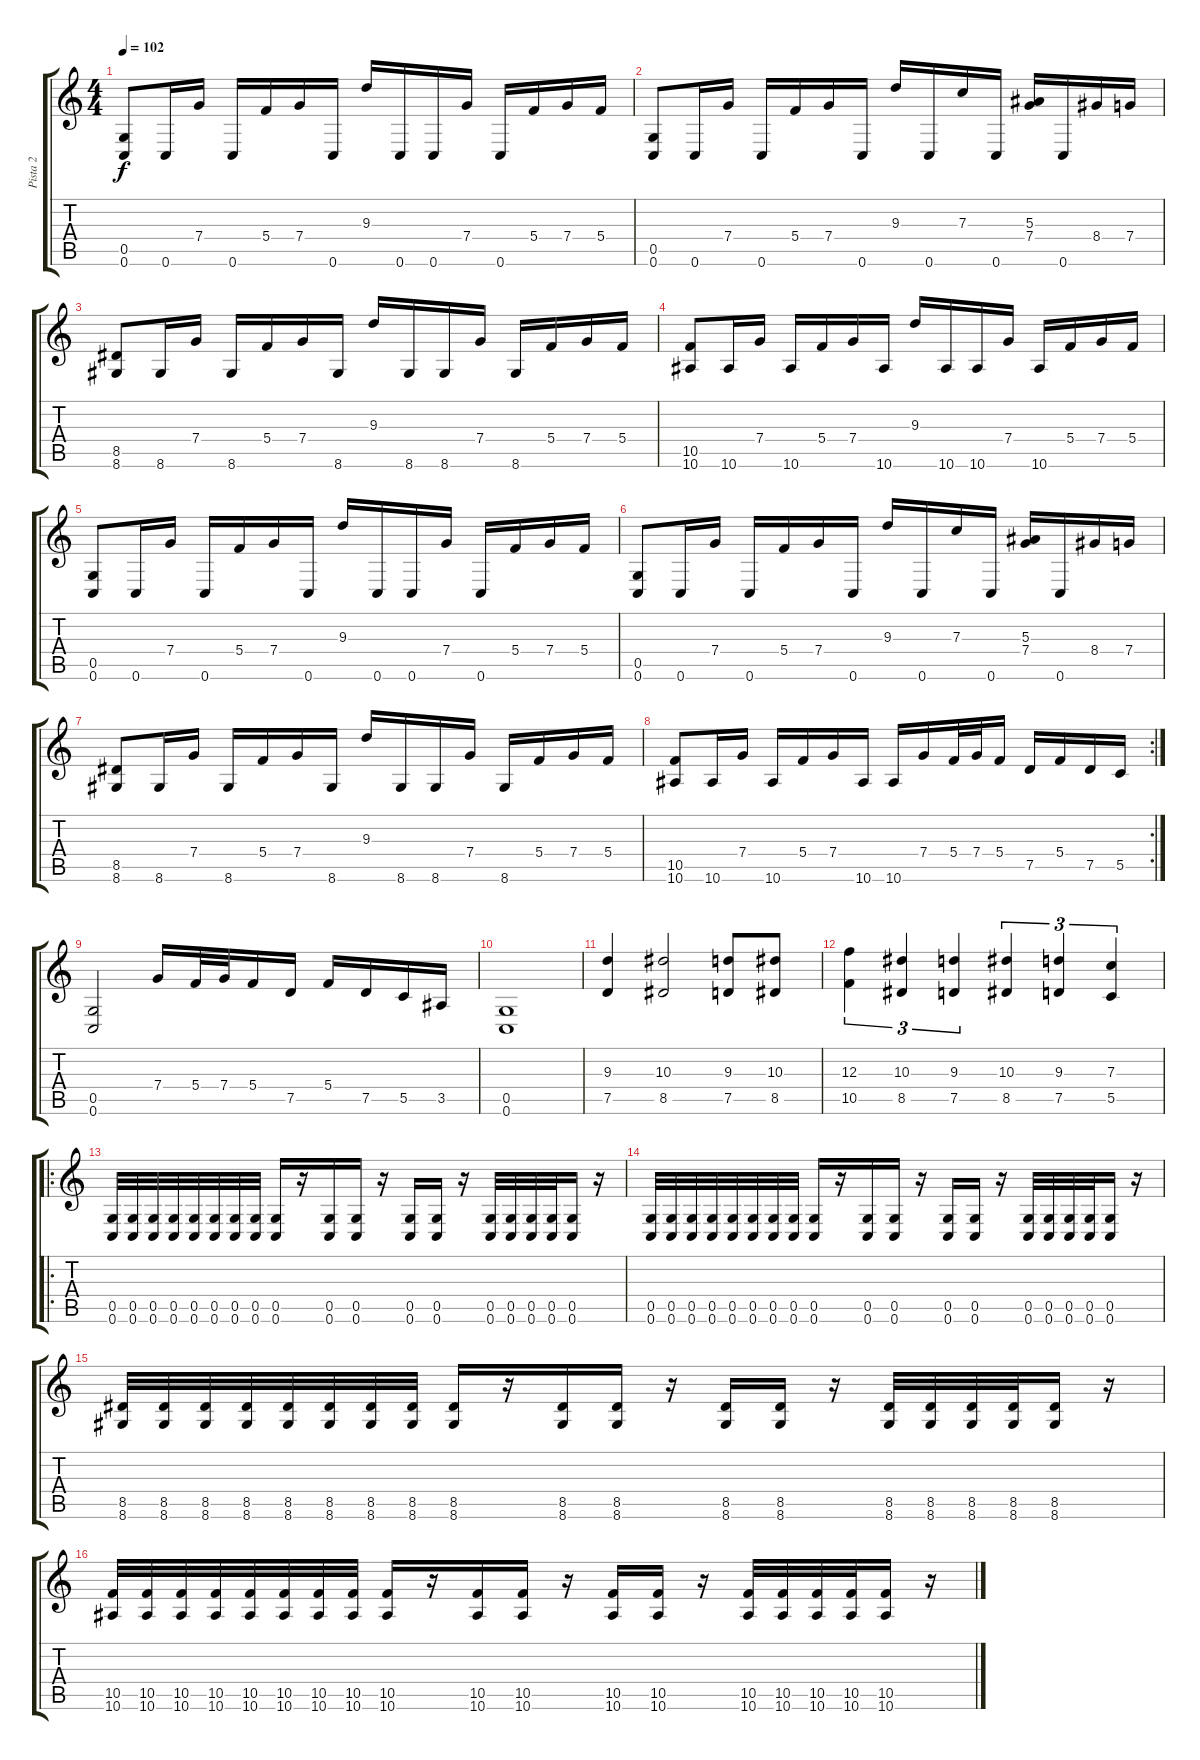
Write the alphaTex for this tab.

\track ("Pista 2" "Pista 2") {instrument distortionguitar}
\staff {score tabs}
\tuning (D4 A3 F3 C3 G2 C2) {hide}
\ts (4 4)
\section ("" "")
\tempo 102
\clef g2
\ks c
(0.5 0.6).8{dy f} 0.6.16 7.4.16 0.6.16 5.4.16 7.4.16 0.6.16 9.3.16 0.6.16 0.6.16 7.4.16 0.6.16 5.4.16 7.4.16 5.4.16 |
(0.5 0.6).8 0.6.16 7.4.16 0.6.16 5.4.16 7.4.16 0.6.16 9.3.16 0.6.16 7.3.16 0.6.16 (5.3 7.4).16 0.6.16 8.4.16 7.4.16 |
(8.5 8.6).8 8.6.16 7.4.16 8.6.16 5.4.16 7.4.16 8.6.16 9.3.16 8.6.16 8.6.16 7.4.16 8.6.16 5.4.16 7.4.16 5.4.16 |
(10.5 10.6).8 10.6.16 7.4.16 10.6.16 5.4.16 7.4.16 10.6.16 9.3.16 10.6.16 10.6.16 7.4.16 10.6.16 5.4.16 7.4.16 5.4.16 |
(0.5 0.6).8 0.6.16 7.4.16 0.6.16 5.4.16 7.4.16 0.6.16 9.3.16 0.6.16 0.6.16 7.4.16 0.6.16 5.4.16 7.4.16 5.4.16 |
(0.5 0.6).8 0.6.16 7.4.16 0.6.16 5.4.16 7.4.16 0.6.16 9.3.16 0.6.16 7.3.16 0.6.16 (5.3 7.4).16 0.6.16 8.4.16 7.4.16 |
(8.5 8.6).8 8.6.16 7.4.16 8.6.16 5.4.16 7.4.16 8.6.16 9.3.16 8.6.16 8.6.16 7.4.16 8.6.16 5.4.16 7.4.16 5.4.16 |
\rc 2
(10.5 10.6).8 10.6.16 7.4.16 10.6.16 5.4.16 7.4.16 10.6.16 10.6.16 7.4.16 5.4.32 7.4.32 5.4.16 7.5.16 5.4.16 7.5.16 5.5.16 |
(0.5 0.6).2 7.4.16 5.4.32 7.4.32 5.4.16 7.5.16 5.4.16 7.5.16 5.5.16 3.5.16 |
\section ("" "")
(0.5 0.6).1 |
(9.3 7.5).4 (10.3 8.5).2 (9.3 7.5).8 (10.3 8.5).8 |
(12.3 10.5).4{tu (3 2)} (10.3 8.5).4{tu (3 2)} (9.3 7.5).4{tu (3 2)} (10.3 8.5).4{tu (3 2)} (9.3 7.5).4{tu (3 2)} (7.3 5.5).4{tu (3 2)} |
\ro
\section ("" "")
(0.5 0.6).32 (0.5 0.6).32 (0.5 0.6).32 (0.5 0.6).32 (0.5 0.6).32 (0.5 0.6).32 (0.5 0.6).32 (0.5 0.6).32 (0.5 0.6).16 r.16 (0.5 0.6).16 (0.5 0.6).16 r.16 (0.5 0.6).16 (0.5 0.6).16 r.16 (0.5 0.6).32 (0.5 0.6).32 (0.5 0.6).32 (0.5 0.6).32 (0.5 0.6).16 r.16 |
(0.5 0.6).32 (0.5 0.6).32 (0.5 0.6).32 (0.5 0.6).32 (0.5 0.6).32 (0.5 0.6).32 (0.5 0.6).32 (0.5 0.6).32 (0.5 0.6).16 r.16 (0.5 0.6).16 (0.5 0.6).16 r.16 (0.5 0.6).16 (0.5 0.6).16 r.16 (0.5 0.6).32 (0.5 0.6).32 (0.5 0.6).32 (0.5 0.6).32 (0.5 0.6).16 r.16 |
(8.5 8.6).32 (8.5 8.6).32 (8.5 8.6).32 (8.5 8.6).32 (8.5 8.6).32 (8.5 8.6).32 (8.5 8.6).32 (8.5 8.6).32 (8.5 8.6).16 r.16 (8.5 8.6).16 (8.5 8.6).16 r.16 (8.5 8.6).16 (8.5 8.6).16 r.16 (8.5 8.6).32 (8.5 8.6).32 (8.5 8.6).32 (8.5 8.6).32 (8.5 8.6).16 r.16 |
(10.5 10.6).32 (10.5 10.6).32 (10.5 10.6).32 (10.5 10.6).32 (10.5 10.6).32 (10.5 10.6).32 (10.5 10.6).32 (10.5 10.6).32 (10.5 10.6).16 r.16 (10.5 10.6).16 (10.5 10.6).16 r.16 (10.5 10.6).16 (10.5 10.6).16 r.16 (10.5 10.6).32 (10.5 10.6).32 (10.5 10.6).32 (10.5 10.6).32 (10.5 10.6).16 r.16
